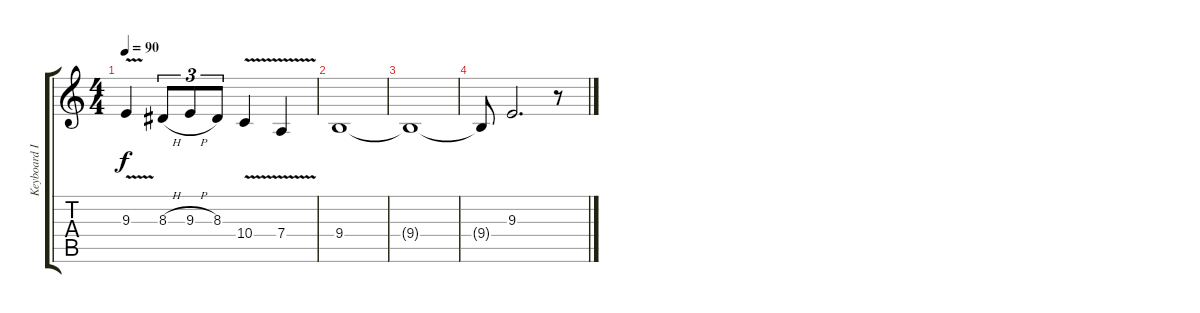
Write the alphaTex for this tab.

\track ("Keyboard I" "Keyboard I") {instrument synthstrings1}
\staff {score tabs}
\tuning (E4 B3 G3 D3 A2 E2) {hide}
\ts (4 4)
\tempo 90
\clef g2
\ks c
9.3{v}.4{dy f} 8.3{h}.8{tu (3 2)} 9.3{h}.8{tu (3 2)} 8.3.8{tu (3 2)} 10.4{v}.4 7.4{v}.4 |
9.4.1 |
9.4{t}.1 |
9.4{t}.8 9.3.2{d} r.8
